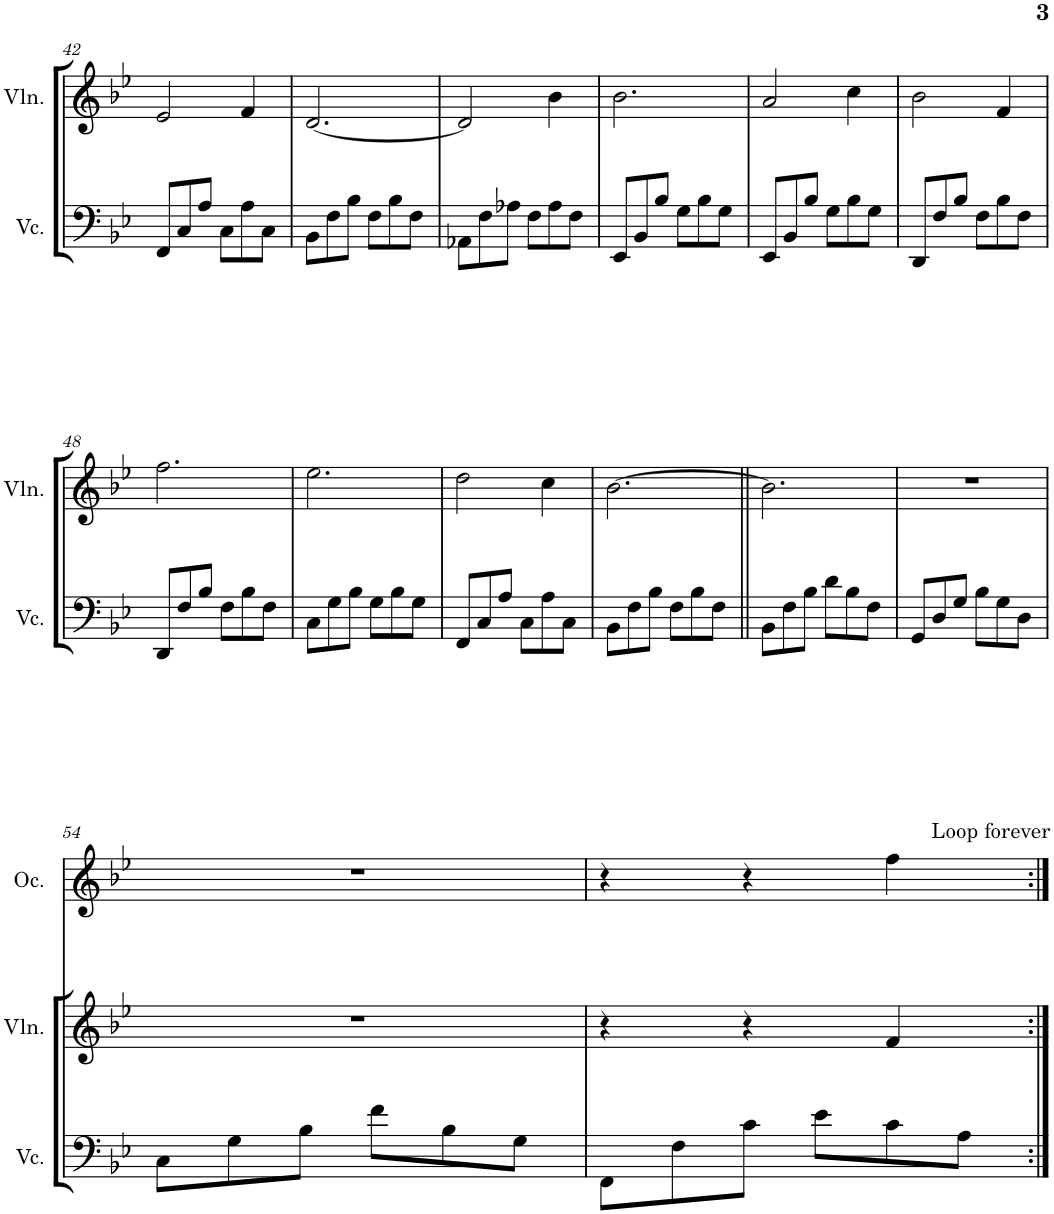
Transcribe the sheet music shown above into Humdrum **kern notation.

**kern	**kern	**kern	**kern	**kern	**kern	**kern
*part7	*part6	*part5	*part4	*part3	*part2	*part1
*staff7	*staff6	*staff5	*staff4	*staff3	*staff2	*staff1
*I"Violoncello 4	*I"Violoncello 3	*I"Violoncello 2	*I"Violoncello	*I"Violin 2	*I"Violin	*I"Ocarina
*I'Vc. 4	*I'Vc. 3	*I'Vc. 2	*I'Vc.	*I'Vln. 2	*I'Vln.	*I'Oc.
!!LO:PB:g=z
*clefF4	*clefF4	*clefF4	*clefF4	*clefG2	*clefG2	*clefG2
*k[b-e-]	*k[b-e-]	*k[b-e-]	*k[b-e-]	*k[b-e-]	*k[b-e-]	*k[b-e-]
*M6/8	*M6/8	*M6/8	*M6/8	*M3/4	*M3/4	*M3/4
=42	=42	=42	=42	=42	=42	=42
8r	8r	4.FF	8FF/L	8d]	2e-/	2.r
8r	4.C	.	8C/	2e-	.	.
4.A	.	.	8A/J	.	.	.
.	.	4.C	8C\L	.	.	.
.	4A	.	8A\	.	4f/	.
8C	.	.	8C\J	[8f	.	.
=43	=43	=43	=43	=43	=43	=43
8r	8r	4.BB-	8BB-\L	8f/L]	[2.d/	2.r
8r	4.F	.	8F\	[8d/J	.	.
4.B-	.	.	8B-\J	2d_	.	.
.	.	4.F	8F\L	.	.	.
.	4B-	.	8B-\	.	.	.
8F	.	.	8F\J	.	.	.
=44	=44	=44	=44	=44	=44	=44
8r	8r	4.AA-X	8AA-X\L	8d_	2d/]	2.r
8r	4.F	.	8F\	2d]	.	.
4.A-X	.	.	8A-X\J	.	.	.
.	.	4.F	8F\L	.	.	.
.	4A-X	.	8A-\	.	4b-\	.
8F	.	.	8F\J	[8b-	.	.
=45	=45	=45	=45	=45	=45	=45
8r	8r	4.EE-	8EE-/L	8b-\L]	2.b-\	2.r
8r	4.BB-	.	8BB-/	[8b-\J	.	.
4.B-	.	.	8B-/J	2b-_	.	.
.	.	4.G	8G\L	.	.	.
.	4B-	.	8B-\	.	.	.
8G	.	.	8G\J	.	.	.
=46	=46	=46	=46	=46	=46	=46
8r	8r	4.EE-	8EE-/L	8b-]	2a/	2.r
8r	4.BB-	.	8BB-/	2a	.	.
4.B-	.	.	8B-/J	.	.	.
.	.	4.G	8G\L	.	.	.
.	4B-	.	8B-\	.	4cc\	.
8G	.	.	8G\J	[8cc	.	.
=47	=47	=47	=47	=47	=47	=47
8r	8r	4.DD	8DD/L	8cc]	2b-\	2.r
8r	4.F	.	8F/	2b-	.	.
4.B-	.	.	8B-/J	.	.	.
.	.	4.F	8F\L	.	.	.
.	4B-	.	8B-\	.	4f/	.
8F	.	.	8F\J	[8f	.	.
!!LO:LB:g=z
=48	=48	=48	=48	=48	=48	=48
8r	8r	4.DD	8DD/L	8f\L]	2.ff\	2.r
8r	4.F	.	8F/	[8ff\J	.	.
4.B-	.	.	8B-/J	2ff_	.	.
.	.	4.F	8F\L	.	.	.
.	4B-	.	8B-\	.	.	.
8F	.	.	8F\J	.	.	.
=49	=49	=49	=49	=49	=49	=49
8r	8r	4.C	8C\L	8ff\L]	2.ee-\	2.r
8r	4.G	.	8G\	[8ee-\J	.	.
4.B-	.	.	8B-\J	2ee-_	.	.
.	.	4.G	8G\L	.	.	.
.	4B-	.	8B-\	.	.	.
8G	.	.	8G\J	.	.	.
=50	=50	=50	=50	=50	=50	=50
8r	8r	4.FF	8FF/L	8ee-]	2dd\	2.r
8r	4.C	.	8C/	2dd	.	.
4.A	.	.	8A/J	.	.	.
.	.	4.C	8C\L	.	.	.
.	4A	.	8A\	.	4cc\	.
8C	.	.	8C\J	[8cc	.	.
=51	=51	=51	=51	=51	=51	=51
8r	8r	4.BB-	8BB-\L	8cc\L]	[2.b-\	2.r
8r	4.F	.	8F\	[8b-\J	.	.
4.B-	.	.	8B-\J	2b-_	.	.
.	.	4.F	8F\L	.	.	.
.	4B-	.	8B-\	.	.	.
8F	.	.	8F\J	.	.	.
=52||	=52||	=52||	=52||	=52||	=52||	=52||
8r	8r	4.BB-	8BB-\L	8b-\L_	2.b-\]	2.r
8r	4.F	.	8F\	8b-\J_	.	.
4.B-	.	.	8B-\J	2b-_	.	.
.	.	4.d	8d\L	.	.	.
.	4B-	.	8B-\	.	.	.
8F	.	.	8F\J	.	.	.
=53	=53	=53	=53	=53	=53	=53
8r	8r	4.GG	8GG/L	8b-]	2.r	2.r
8r	4.D	.	8D/	8r	.	.
4.G	.	.	8G/J	4r	.	.
.	.	4.B-	8B-\L	.	.	.
.	4G	.	8G\	4r	.	.
8D	.	.	8D\J	.	.	.
!!LO:LB:g=z
=54	=54	=54	=54	=54	=54	=54
8r	8r	4.C	8C\L	2.r	2.r	2.r
8r	4.G	.	8G\	.	.	.
4.B-	.	.	8B-\J	.	.	.
.	.	4.f	8f\L	.	.	.
.	4B-	.	8B-\	.	.	.
8G	.	.	8G\J	.	.	.
=55	=55	=55	=55	=55	=55	=55
8r	8r	4.FF	8FF\L	4r	4r	4r
8r	4.F	.	8F\	.	.	.
4.c	.	.	8c\J	4r	4r	4r
.	.	4.e-	8e-\L	.	.	.
!	!	!	!	!	!	!LO:TX:a:t=Loop forever
.	4c	.	8c\	8r	4f/	4ff\
8A	.	.	8A\J	8f	.	.
=:|!	=:|!	=:|!	=:|!	=:|!	=:|!	=:|!
*-	*-	*-	*-	*-	*-	*-
